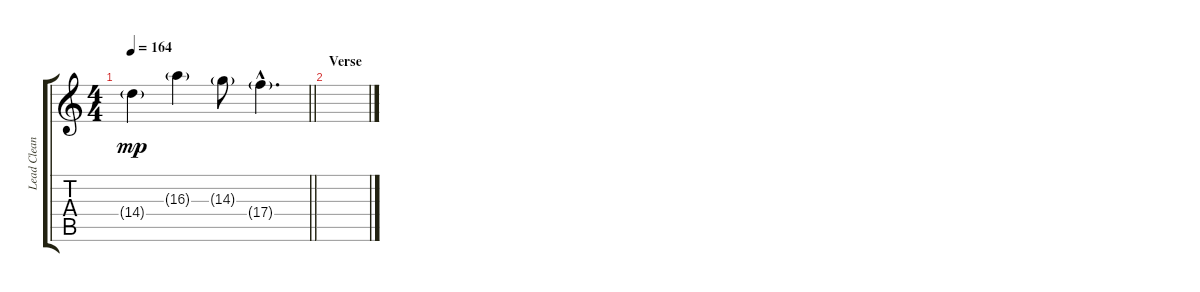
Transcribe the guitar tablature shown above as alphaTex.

\track ("Lead Clean" "Lead Clean") {instrument electricguitarjazz}
\staff {score tabs}
\tuning (D4 A3 F3 C3 G2 D2) {hide}
\ts (4 4)
\tempo 164
\clef g2
\barLineRight lightlight
\ks c
14.4{g}.4{dy mp} 16.3{g}.4 14.3{g}.8 17.4{g hac}.4{d} |
\section ("" "Verse")
